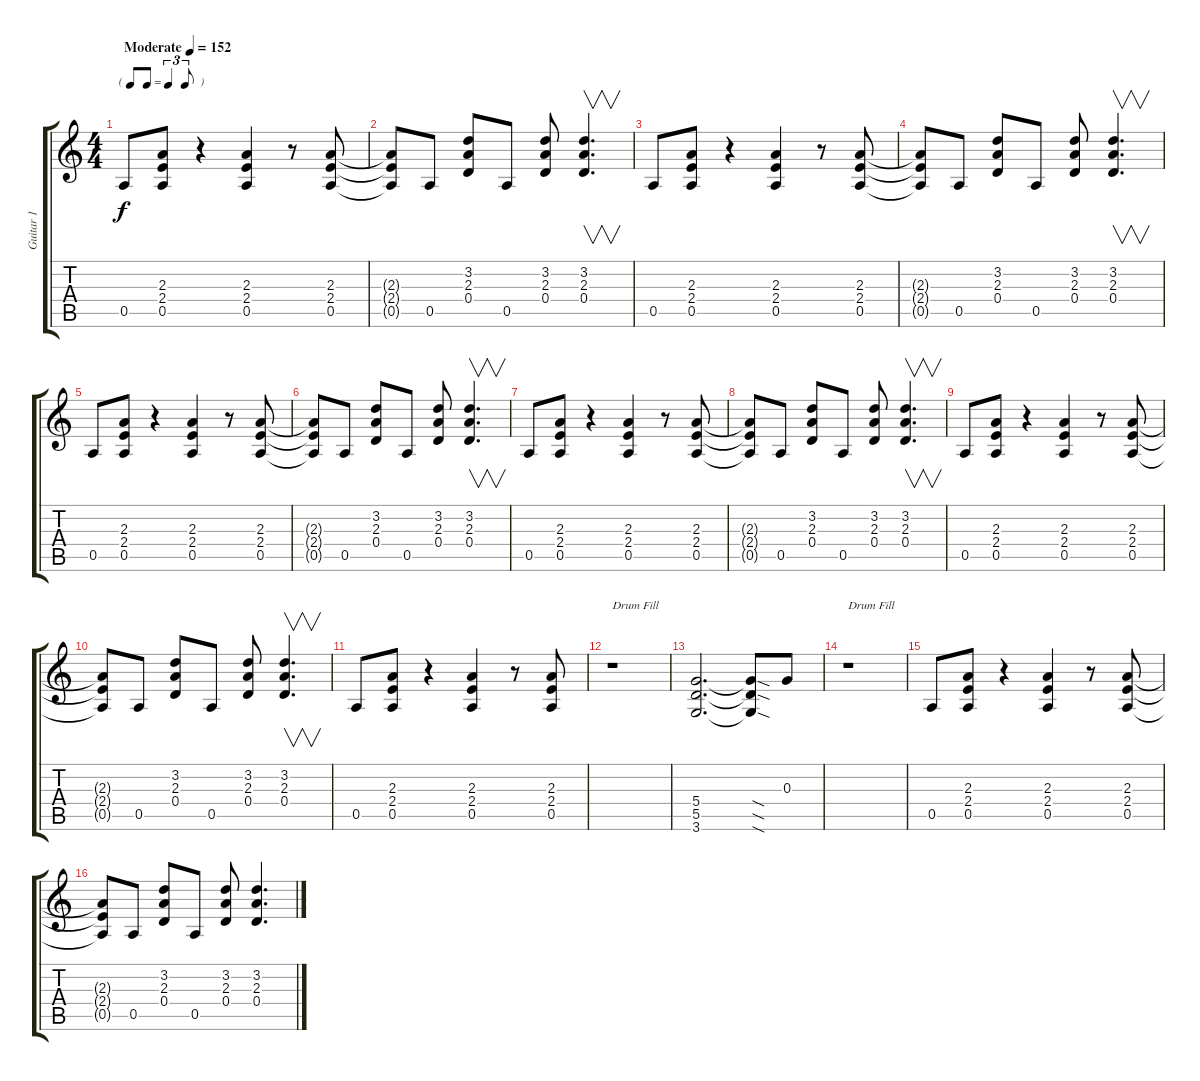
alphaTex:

\track ("Guitar 1" "Guitar 1") {instrument distortionguitar}
\staff {score tabs}
\tuning (E4 B3 G3 D3 A2 E2) {hide}
\ts (4 4)
\tf triplet8th
\tempo (152 "Moderate")
\clef g2
\ks c
0.5.8{dy f instrument distortionguitar} (2.3 2.4 0.5).8 r.4 (2.3 2.4 0.5).4 r.8 (2.3 2.4 0.5).8 |
(2.3{t} 2.4{t} 0.5{t}).8 0.5.8 (3.2 2.3 0.4).8 0.5.8 (3.2 2.3 0.4).8 (3.2 2.3 0.4).4{v d} |
0.5.8 (2.3 2.4 0.5).8 r.4 (2.3 2.4 0.5).4 r.8 (2.3 2.4 0.5).8 |
(2.3{t} 2.4{t} 0.5{t}).8 0.5.8 (3.2 2.3 0.4).8 0.5.8 (3.2 2.3 0.4).8 (3.2 2.3 0.4).4{v d} |
0.5.8 (2.3 2.4 0.5).8 r.4 (2.3 2.4 0.5).4 r.8 (2.3 2.4 0.5).8 |
(2.3{t} 2.4{t} 0.5{t}).8 0.5.8 (3.2 2.3 0.4).8 0.5.8 (3.2 2.3 0.4).8 (3.2 2.3 0.4).4{v d} |
0.5.8 (2.3 2.4 0.5).8 r.4 (2.3 2.4 0.5).4 r.8 (2.3 2.4 0.5).8 |
(2.3{t} 2.4{t} 0.5{t}).8 0.5.8 (3.2 2.3 0.4).8 0.5.8 (3.2 2.3 0.4).8 (3.2 2.3 0.4).4{v d} |
0.5.8 (2.3 2.4 0.5).8 r.4 (2.3 2.4 0.5).4 r.8 (2.3 2.4 0.5).8 |
(2.3{t} 2.4{t} 0.5{t}).8 0.5.8 (3.2 2.3 0.4).8 0.5.8 (3.2 2.3 0.4).8 (3.2 2.3 0.4).4{v d} |
0.5.8 (2.3 2.4 0.5).8 r.4 (2.3 2.4 0.5).4 r.8 (2.3 2.4 0.5).8 |
r.1{txt "Drum Fill"} |
(5.4 5.5 3.6).2{d} (5.4{sod t} 5.5{sod t} 3.6{sod t}).8 0.3.8 |
r.1{txt "Drum Fill"} |
0.5.8 (2.3 2.4 0.5).8 r.4 (2.3 2.4 0.5).4 r.8 (2.3 2.4 0.5).8 |
(2.3{t} 2.4{t} 0.5{t}).8 0.5.8 (3.2 2.3 0.4).8 0.5.8 (3.2 2.3 0.4).8 (3.2 2.3 0.4).4{d}
